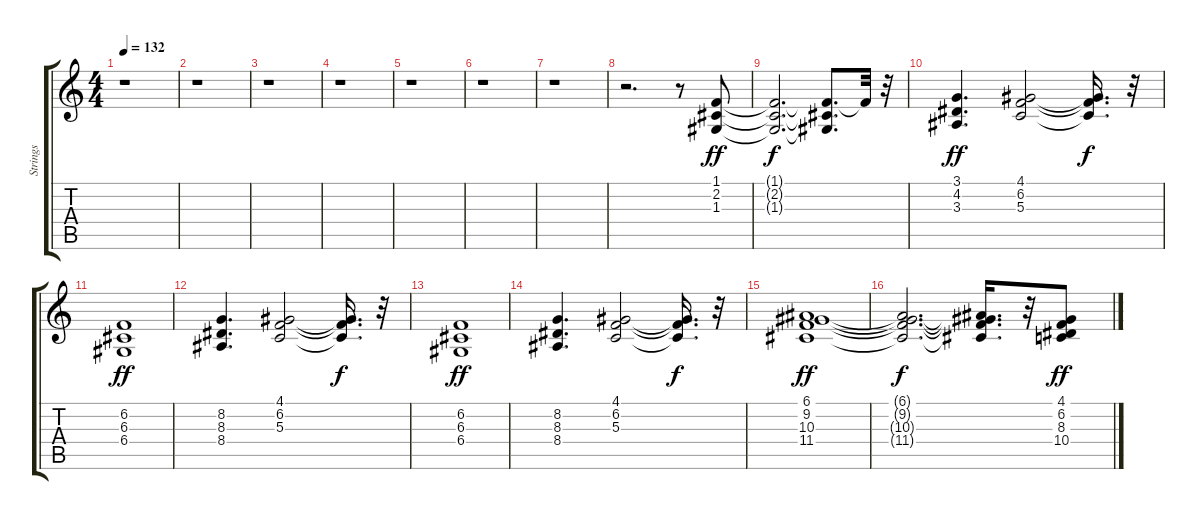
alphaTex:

\track ("Strings" "Strings") {instrument synthstrings1}
\staff {score tabs}
\tuning (E4 B3 G3 D3 A2 E2) {hide}
\ts (4 4)
\tempo 132
\clef g2
\ks c
r.1{dy f} |
r.1 |
r.1 |
r.1 |
r.1 |
r.1 |
r.1 |
r.2{d} r.8 (1.1 2.2 1.3).8{dy ff} |
(1.1{t} 2.2{t} 1.3{t}).2{d dy f} (1.1{t} 2.2{t} 1.3{t}).8{d} 1.1{t}.32 r.32 |
(3.1 4.2 3.3).4{d dy ff} (4.1 6.2 5.3).2 (4.1{t} 6.2{t} 5.3{t}).16{d dy f} r.32 |
(6.2 6.3 6.4).1{dy ff} |
(8.2 8.3 8.4).4{d} (4.1 6.2 5.3).2 (4.1{t} 6.2{t} 5.3{t}).16{d dy f} r.32 |
(6.2 6.3 6.4).1{dy ff} |
(8.2 8.3 8.4).4{d} (4.1 6.2 5.3).2 (4.1{t} 6.2{t} 5.3{t}).16{d dy f} r.32 |
(6.1 9.2 10.3 11.4).1{dy ff} |
(6.1{t} 9.2{t} 10.3{t} 11.4{t}).2{d dy f} (6.1{t} 9.2{t} 10.3{t} 11.4{t}).16{d} r.32 (4.1 6.2 8.3 10.4).8{dy ff}
